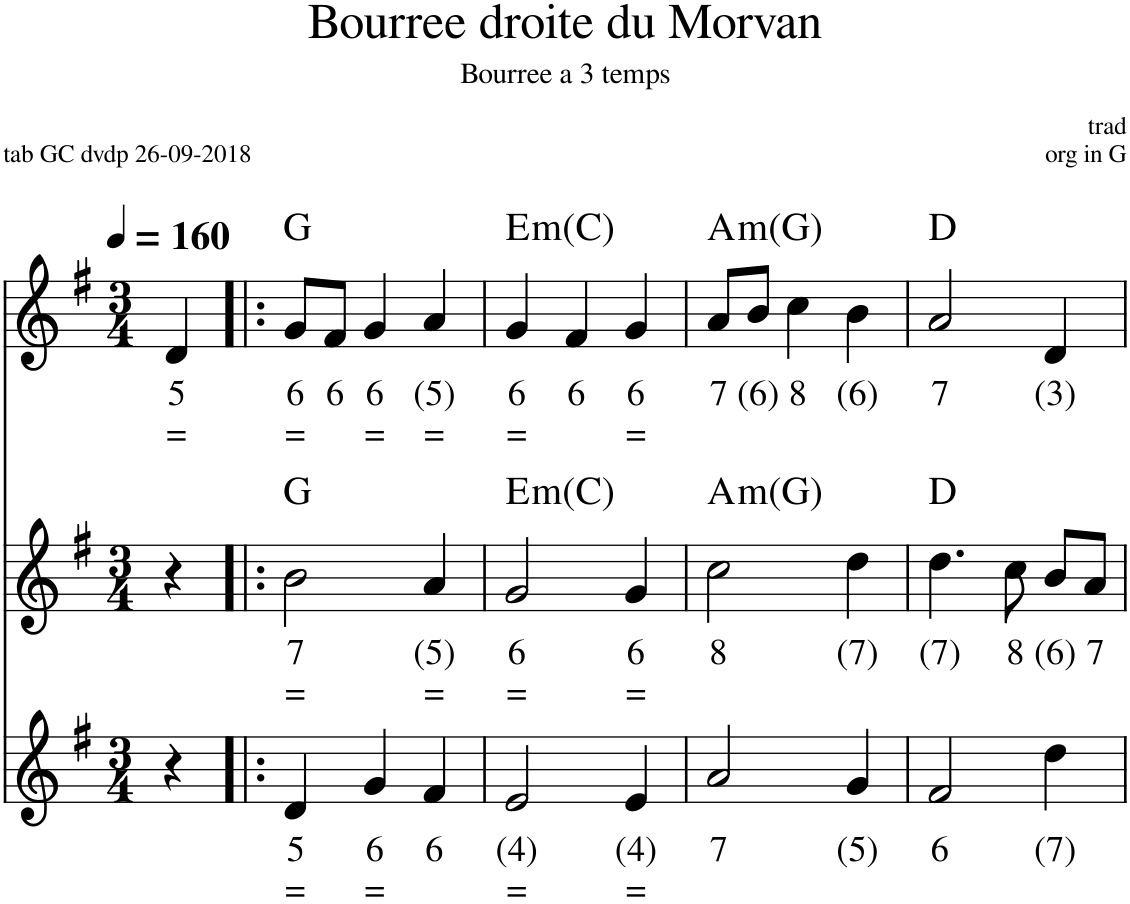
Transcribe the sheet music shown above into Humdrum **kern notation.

**kern	**text	**text	**kern	**text	**text	**kern	**text	**text	**kern	**text	**text	**harte
*part4	*part4	*part4	*part3	*part3	*part3	*part2	*part2	*part2	*part1	*part1	*part1	*part1
*staff4	*staff4	*staff4	*staff3	*staff3	*staff3	*staff2	*staff2	*staff2	*staff1	*staff1	*staff1	*
*I"Stem	*	*	*I"Stem	*	*	*I"Stem	*	*	*I"Stem	*	*	*
*stria5	*	*	*	*	*	*	*	*	*	*	*	*
*clefG2	*	*	*clefG2	*	*	*clefG2	*	*	*clefG2	*	*	*
*k[f#]	*	*	*k[f#]	*	*	*k[f#]	*	*	*k[f#]	*	*	*
*M3/4	*	*	*M3/4	*	*	*M3/4	*	*	*M3/4	*	*	*
*MM160	*	*	*MM160	*	*	*MM160	*	*	*MM160	*	*	*
=	=	=	=	=	=	=	=	=	=	=	=	=
!LO:TX:a:t=OP EEN RIJ	!	!	!	!	!	!	!	!	!	!	!	!
!	!	!	!	!	!	!	!	!	!	!LO:LY:b	!LO:LY:b	!
4d	5	=	4r	.	.	4r	.	.	4d/	5	=	.
=1!|:	=1!|:	=1!|:	=1!|:	=1!|:	=1!|:	=1!|:	=1!|:	=1!|:	=1!|:	=1!|:	=1!|:	=1!|:
!	!	!	!	!LO:LY:b	!LO:LY:b	!	!LO:LY:b	!LO:LY:b	!	!LO:LY:b	!LO:LY:b	!
8g/L	6	=	4d/	5	=	2b\	7	=	8g/L	6	=	G:maj
!	!	!	!	!	!	!	!	!	!	!LO:LY:b	!	!
8f#/J	6	.	.	.	.	.	.	.	8f#/J	6	.	.
!	!	!	!	!LO:LY:b	!LO:LY:b	!	!	!	!	!LO:LY:b	!LO:LY:b	!
4g	6	=	4g/	6	=	.	.	.	4g/	6	=	.
!	!	!	!	!LO:LY:b	!	!	!LO:LY:b	!LO:LY:b	!	!LO:LY:b	!LO:LY:b	!
4a	7	.	4f#/	6	.	4a/	(5)	=	4a/	(5)	=	.
=2	=2	=2	=2	=2	=2	=2	=2	=2	=2	=2	=2	=2
!	!	!	!	!LO:LY:b	!LO:LY:b	!	!LO:LY:b	!LO:LY:b	!	!LO:LY:b	!LO:LY:b	!LO:H:kt=m
4g	6	=	2e/	(4)	=	2g/	6	=	4g/	6	=	E:min
!	!	!	!	!	!	!	!	!	!	!LO:LY:b	!	!
4f#	6	.	.	.	.	.	.	.	4f#/	6	.	.
!	!	!	!	!LO:LY:b	!LO:LY:b	!	!LO:LY:b	!LO:LY:b	!	!LO:LY:b	!LO:LY:b	!
4g	6	=	4e/	(4)	=	4g/	6	=	4g/	6	=	.
=3	=3	=3	=3	=3	=3	=3	=3	=3	=3	=3	=3	=3
!	!	!	!	!LO:LY:b	!	!	!LO:LY:b	!	!	!LO:LY:b	!	!LO:H:kt=m
8a/L	7	.	2a/	7	.	2cc\	8	.	8a/L	7	.	A:min
!	!	!	!	!	!	!	!	!	!	!LO:LY:b	!	!
8b/J	7	=	.	.	.	.	.	.	8b/J	(6)	.	.
!	!	!	!	!	!	!	!	!	!	!LO:LY:b	!	!
4cc	8	.	.	.	.	.	.	.	4cc\	8	.	.
!	!	!	!	!LO:LY:b	!	!	!LO:LY:b	!	!	!LO:LY:b	!	!
4b	7	=	4g/	(5)	.	4dd\	(7)	.	4b\	(6)	.	.
=4	=4	=4	=4	=4	=4	=4	=4	=4	=4	=4	=4	=4
!	!	!	!	!LO:LY:b	!	!	!LO:LY:b	!	!	!LO:LY:b	!	!
2a	7	.	2f#/	6	.	4.dd\	(7)	.	2a/	7	.	D:maj
!	!	!	!	!	!	!	!LO:LY:b	!	!	!	!	!
.	.	.	.	.	.	8cc\	8	.	.	.	.	.
!	!	!	!	!LO:LY:b	!	!	!LO:LY:b	!	!	!LO:LY:b	!	!
4d	5	=	4dd\	(7)	.	8b/L	(6)	.	4d/	(3)	.	.
!	!	!	!	!	!	!	!LO:LY:b	!	!	!	!	!
.	.	.	.	.	.	8a/J	7	.	.	.	.	.
=	=	=	=	=	=	=	=	=	=	=	=	=
*-	*-	*-	*-	*-	*-	*-	*-	*-	*-	*-	*-	*-
